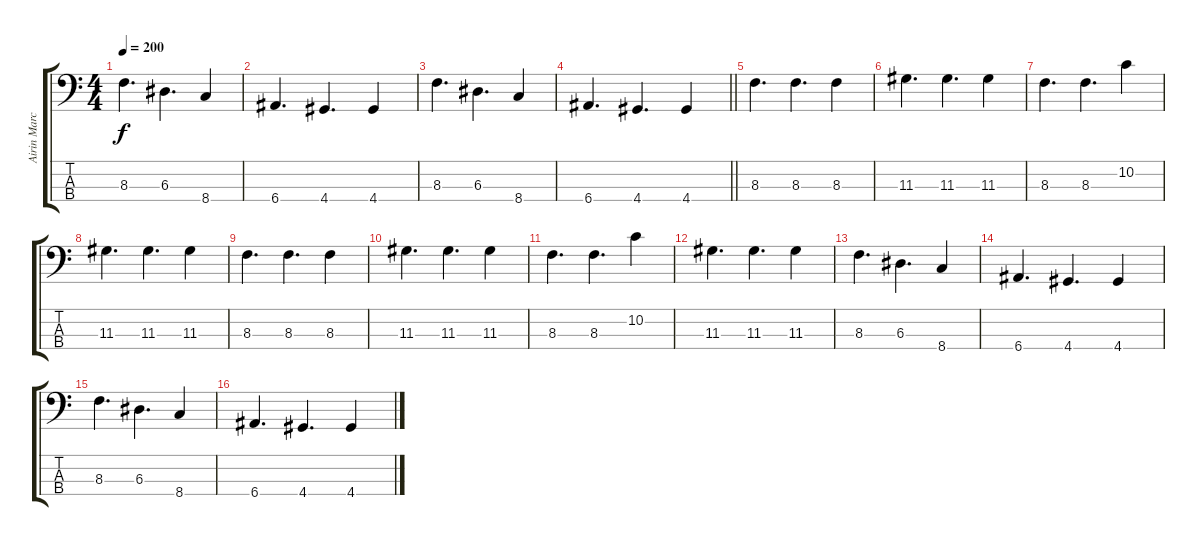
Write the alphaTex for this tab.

\track ("Airin Marchenko" "Airin Marc") {instrument electricbasspick}
\staff {score tabs}
\tuning (G2 D2 A1 E1) {hide}
\ts (4 4)
\tempo 200
\clef f4
\ks c
8.3.4{d dy f} 6.3.4{d} 8.4.4 |
6.4.4{d} 4.4.4{d} 4.4.4 |
8.3.4{d} 6.3.4{d} 8.4.4 |
\barLineRight lightlight
6.4.4{d} 4.4.4{d} 4.4.4 |
\section ("" "")
8.3.4{d} 8.3.4{d} 8.3.4 |
11.3.4{d} 11.3.4{d} 11.3.4 |
8.3.4{d} 8.3.4{d} 10.2.4 |
11.3.4{d} 11.3.4{d} 11.3.4 |
8.3.4{d} 8.3.4{d} 8.3.4 |
11.3.4{d} 11.3.4{d} 11.3.4 |
8.3.4{d} 8.3.4{d} 10.2.4 |
11.3.4{d} 11.3.4{d} 11.3.4 |
8.3.4{d volume 10} 6.3.4{d} 8.4.4 |
6.4.4{d} 4.4.4{d} 4.4.4 |
8.3.4{d} 6.3.4{d} 8.4.4 |
6.4.4{d} 4.4.4{d} 4.4.4
